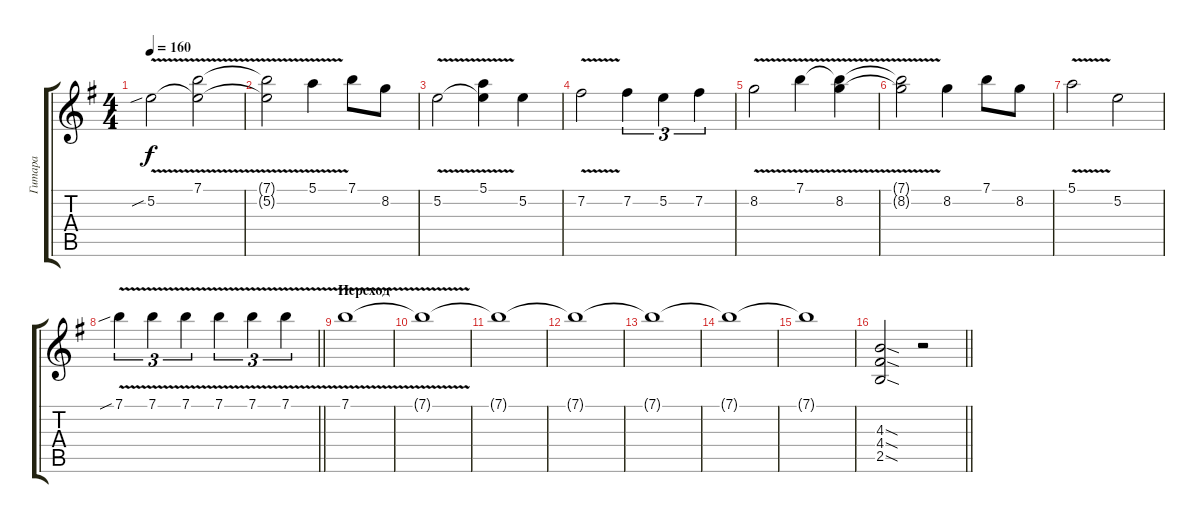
\track ("Гитара" "Гитара") {instrument distortionguitar}
\staff {score tabs}
\tuning (E4 B3 G3 D3 A2 E2) {hide}
\ts (4 4)
\tempo 160
\clef g2
\ks eminor
5.2{v sib}.2{dy f} (7.1{v} 5.2{t}).2 |
(7.1{t} 5.2{t}).2 5.1{v}.4 7.1.8 8.2.8 |
5.2{v}.2 (5.1 5.2{t}).4 5.2.4 |
7.2{v}.2 7.2.4{tu (3 2)} 5.2.4{tu (3 2)} 7.2.4{tu (3 2)} |
8.2{v}.2 7.1{v}.4 (7.1{t} 8.2{v}).4 |
(7.1{t} 8.2{t}).2 8.2.4 7.1.8 8.2.8 |
5.1{v}.2 5.2.2 |
\barLineRight lightlight
7.1{v sib}.4{tu (3 2)} 7.1{v}.4{tu (3 2)} 7.1{v}.4{tu (3 2)} 7.1{v}.4{tu (3 2)} 7.1{v}.4{tu (3 2)} 7.1{v}.4{tu (3 2)} |
\section ("" "Переход")
7.1{v}.1 |
7.1{t}.1 |
7.1{t}.1 |
7.1{t}.1 |
7.1{t}.1{volume 0} |
7.1{t}.1 |
7.1{t}.1 |
\barLineRight lightlight
(4.3{sod} 4.4{sod} 2.5{sod}).2{volume 12} r.2
